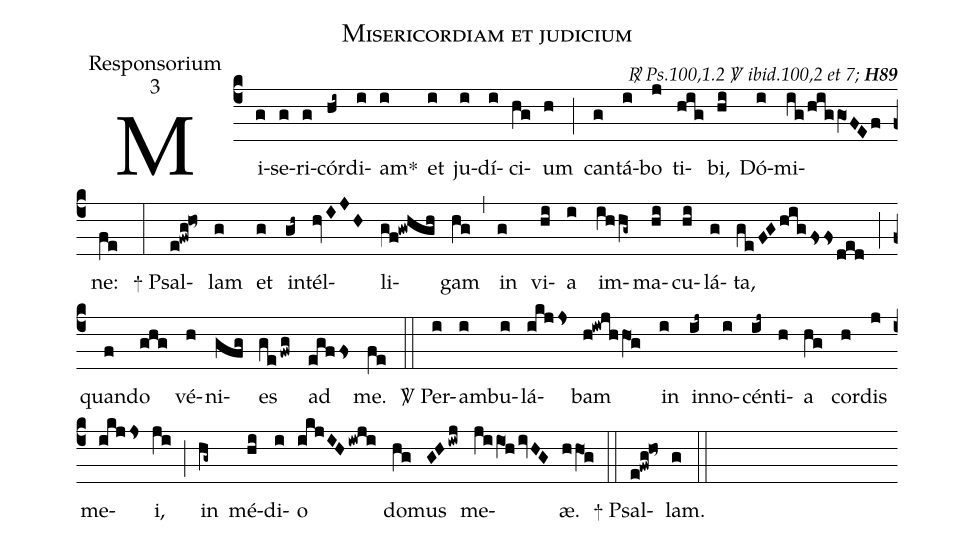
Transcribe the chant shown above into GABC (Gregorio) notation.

name:Misericordiam et judicium;
office-part:Responsorium;
mode:3;
commentary:{\itshape\mdseries \Rbar\  Ps.100,1.2 \Vbar\   ibid.100,2 et 7;\/} {\bfseries H89};
%%
(c4) Mi(g)se(g)ri(g)cór(hi~)di(i)am<sp>*</sp>(i) et(i) ju(i)dí(i)ci(hg)um(h) (;)
can(g)tá(i)bo(j) ti(hig)bi,(hi) Dó(i)mi(ig/higgO1FEf)ne:(fe) (:)
<sp>+</sp> Psal(e!fwg!ho~)lam(g) et(g) in(gh~)tél(hvI2J2H2)li(gf!gwhgh)gam(hg) (,)
in(g) vi(hi)a(i) im(ihhg~)ma(hi)cu(hi)lá(g)ta,(geFGhigFssded) (;)
quan(f)do(ghg) vé(h)ni(gfg)es(ge/fwg) ad(egfFs) me.(fe) (::)
<sp>V/</sp> Per(i)am(i)bu(i)lá(ikjJs)bam(h!iwjhhO1g) in(i) in(ij~)no(i)cén(ij~)ti(h)a(hg) cor(h)dis(j) me(ikjJs)i,(ji) (;)
in(hg~) mé(hi)di(i)o(ikjIHiwji) do(hg)mus(GHiwj) me(jiiO1hivHG)æ.(hhO1g) (::)
<sp>+</sp> Psal(e!fwg!ho~)lam.(g) (::)
